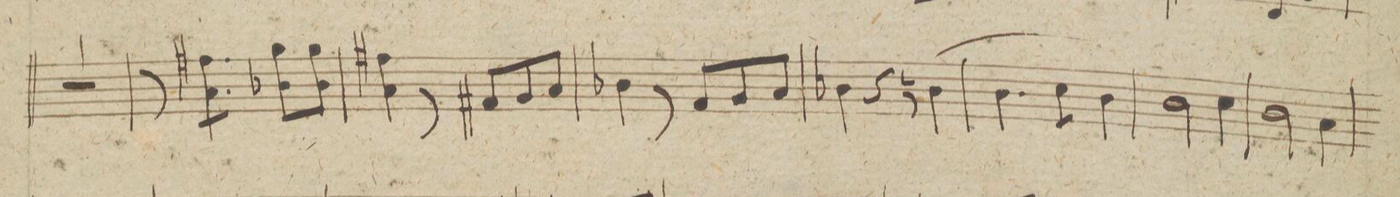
**kern	**dynam
*I"Violino 2do	*
*clefG2	*
*k[f#]	*
*M3/4	*
2.r	.
=103	=103
8r	.
*tremolo	*
8ff#X 8a\L	.
8ff#X 8a\	.
8ff#X 8a\J	.
*Xtremolo	*
8ggL 8b-X\	.
8ggJ 8b-\	.
=104	=104
4ff#X 4a\	.
8r	.
8f#X/L	.
8g/	.
8a/J	.
=105	=105
4b-X\	.
8r	.
8f#/L	.
8g/	.
8a/J	.
=106	=106
4b-X\	.
4r	.
(4bn\	.
=107	=107
4.b\	.
8cc\	.
4b\)	.
=108	=108
2b\	.
4cc\	.
=109	=109
2b\	.
4a\	.
=110	=110
*-	*-
